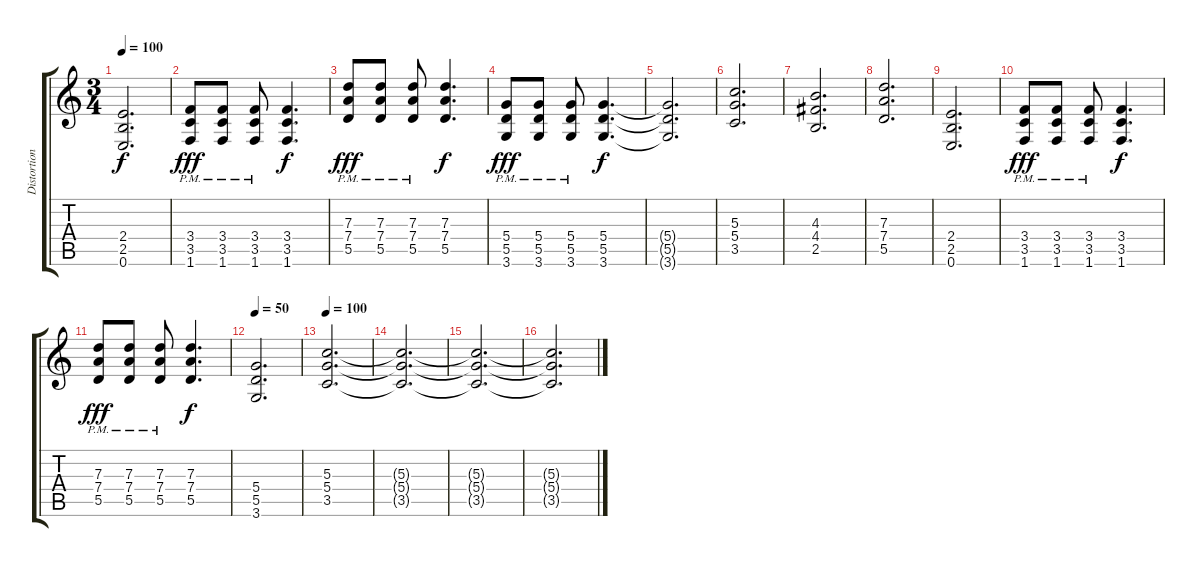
\track ("Distortion Guitar" "Distortion") {instrument distortionguitar}
\staff {score tabs}
\tuning (E4 B3 G3 D3 A2 E2) {hide}
\ts (3 4)
\tempo 100
\clef g2
\ks c
(2.4 2.5 0.6).2{d dy f} |
(3.4{pm} 3.5{pm} 1.6{pm}).8{dy fff} (3.4{pm} 3.5{pm} 1.6{pm}).8 (3.4{pm} 3.5{pm} 1.6{pm}).8 (3.4 3.5 1.6).4{d dy f} |
(7.3{pm} 7.4{pm} 5.5{pm}).8{dy fff} (7.3{pm} 7.4{pm} 5.5{pm}).8 (7.3{pm} 7.4{pm} 5.5{pm}).8 (7.3 7.4 5.5).4{d dy f} |
(5.4{pm} 5.5{pm} 3.6{pm}).8{dy fff} (5.4{pm} 5.5{pm} 3.6{pm}).8 (5.4{pm} 5.5{pm} 3.6{pm}).8 (5.4 5.5 3.6).4{d dy f} |
(5.4{t} 5.5{t} 3.6{t}).2{d} |
(5.3 5.4 3.5).2{d} |
(4.3 4.4 2.5).2{d} |
(7.3 7.4 5.5).2{d} |
(2.4 2.5 0.6).2{d} |
(3.4{pm} 3.5{pm} 1.6{pm}).8{dy fff} (3.4{pm} 3.5{pm} 1.6{pm}).8 (3.4{pm} 3.5{pm} 1.6{pm}).8 (3.4 3.5 1.6).4{d dy f} |
(7.3{pm} 7.4{pm} 5.5{pm}).8{dy fff} (7.3{pm} 7.4{pm} 5.5{pm}).8 (7.3{pm} 7.4{pm} 5.5{pm}).8 (7.3 7.4 5.5).4{d dy f} |
\tempo 50
(5.4 5.5 3.6).2{d} |
\tempo 100
(5.3 5.4 3.5).2{d} |
(5.3{t} 5.4{t} 3.5{t}).2{d} |
(5.3{t} 5.4{t} 3.5{t}).2{d} |
(5.3{t} 5.4{t} 3.5{t}).2{d}
